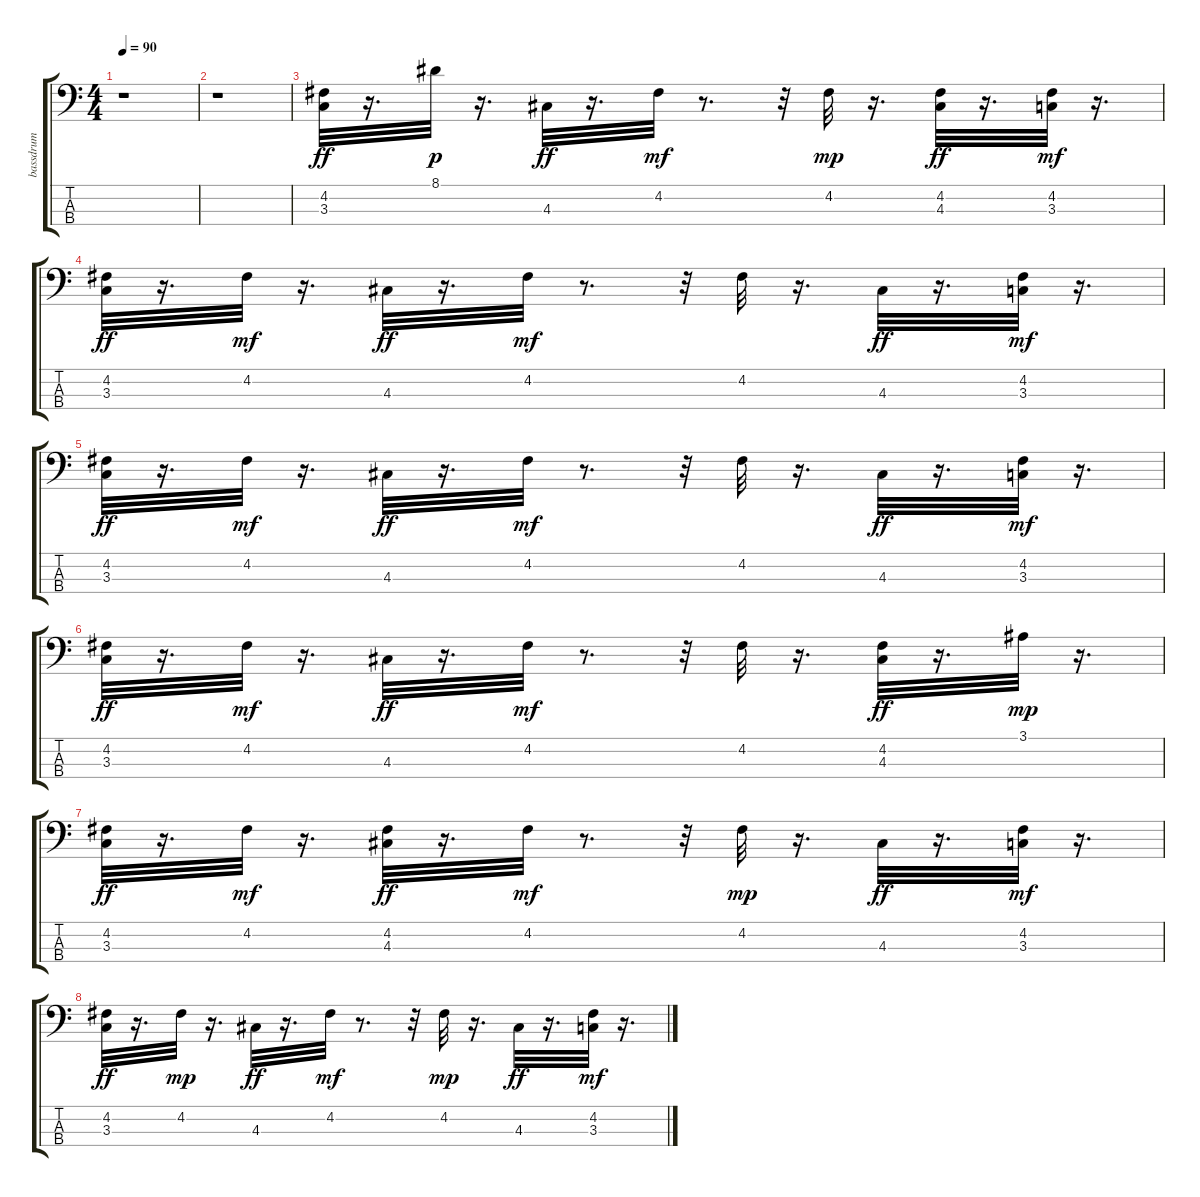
\track ("bassdrum" "bassdrum") {instrument distortionguitar}
\staff {score tabs}
\tuning (G2 D2 A1 E1) {hide}
\ts (4 4)
\tempo 90
\clef f4
\ks c
r.1{dy ppp} |
r.1 |
(4.2 3.3).32{dy ff} r.16{d} 8.1.32{dy p} r.16{d} 4.3.32{dy ff} r.16{d} 4.2.32{dy mf} r.8{d} r.32 4.2.32{dy mp} r.16{d} (4.2 4.3).32{dy ff} r.16{d} (4.2 3.3).32{dy mf} r.16{d} |
(4.2 3.3).32{dy ff} r.16{d} 4.2.32{dy mf} r.16{d} 4.3.32{dy ff} r.16{d} 4.2.32{dy mf} r.8{d} r.32 4.2.32 r.16{d} 4.3.32{dy ff} r.16{d} (4.2 3.3).32{dy mf} r.16{d} |
(4.2 3.3).32{dy ff} r.16{d} 4.2.32{dy mf} r.16{d} 4.3.32{dy ff} r.16{d} 4.2.32{dy mf} r.8{d} r.32 4.2.32 r.16{d} 4.3.32{dy ff} r.16{d} (4.2 3.3).32{dy mf} r.16{d} |
(4.2 3.3).32{dy ff} r.16{d} 4.2.32{dy mf} r.16{d} 4.3.32{dy ff} r.16{d} 4.2.32{dy mf} r.8{d} r.32 4.2.32 r.16{d} (4.2 4.3).32{dy ff} r.16{d} 3.1.32{dy mp} r.16{d} |
(4.2 3.3).32{dy ff} r.16{d} 4.2.32{dy mf} r.16{d} (4.2 4.3).32{dy ff} r.16{d} 4.2.32{dy mf} r.8{d} r.32 4.2.32{dy mp} r.16{d} 4.3.32{dy ff} r.16{d} (4.2 3.3).32{dy mf} r.16{d} |
(4.2 3.3).32{dy ff} r.16{d} 4.2.32{dy mp} r.16{d} 4.3.32{dy ff} r.16{d} 4.2.32{dy mf} r.8{d} r.32 4.2.32{dy mp} r.16{d} 4.3.32{dy ff} r.16{d} (4.2 3.3).32{dy mf} r.16{d}
